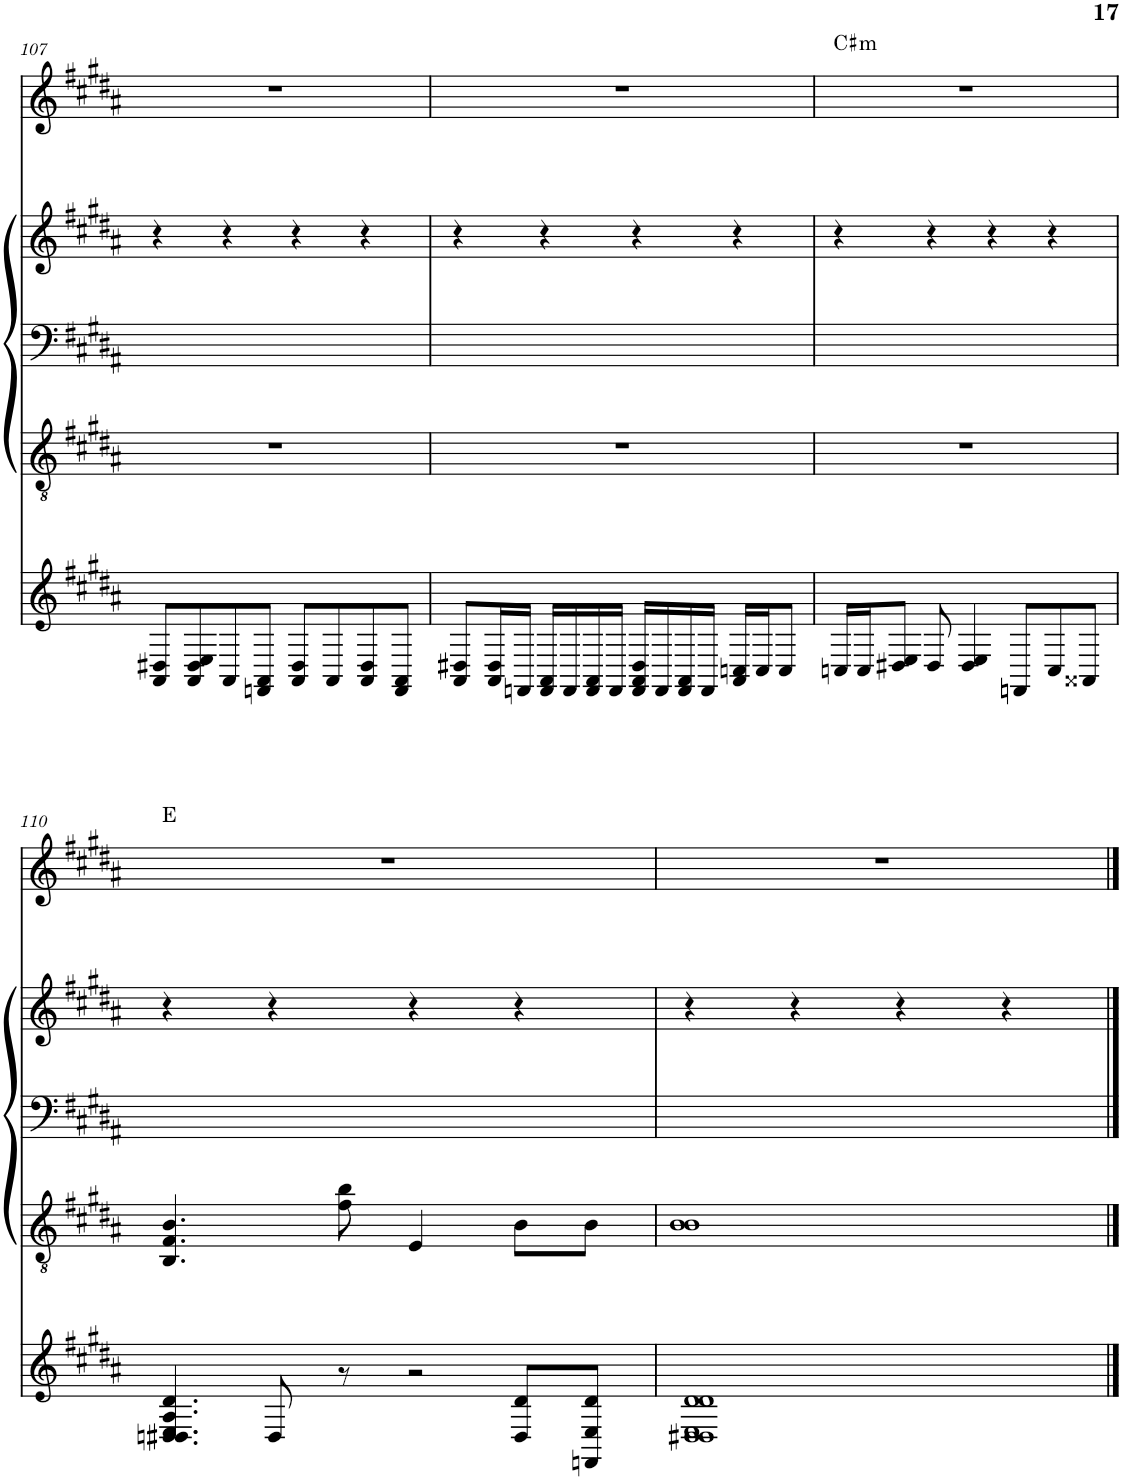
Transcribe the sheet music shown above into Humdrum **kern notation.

**kern	**kern	**kern	**kern	**kern	**harte
*part4	*part3	*part2	*part2	*part1	*part1
*staff5	*staff4	*staff3	*staff2	*staff1	*
*I"Piano	*I"Piano	*I"Piano	*	*I"Piano	*
*I'Pno	*I'Pno	*I'Pno	*	*I'Pno	*
!!LO:PB:g=z
*clefG2	*clefGv2	*clefF4	*clefG2	*clefG2	*
*k[f#c#g#d#a#]	*k[f#c#g#d#a#]	*k[f#c#g#d#a#]	*k[f#c#g#d#a#]	*k[f#c#g#d#a#]	*
*B:	*B:	*B:	*B:	*B:	*
*M4/4	*M4/4	*M4/4	*M4/4	*M4/4	*
=107	=107	=107	=107	=107	=107
8FF#/ 8BB#X/L	1r	1ryy	4r	1r	.
8FF#/ 8BB#/ 8C#/	.	.	.	.	.
8FF#/	.	.	4r	.	.
8DDn/ 8FF#/J	.	.	.	.	.
8FF#/ 8BB#/L	.	.	4r	.	.
8FF#/	.	.	.	.	.
8FF#/ 8BB#/	.	.	4r	.	.
8DD/ 8FF#/J	.	.	.	.	.
=108	=108	=108	=108	=108	=108
8FF#/ 8BB#X/L	1r	1ryy	4r	1r	.
16FF#/ 16BB#/L	.	.	.	.	.
16DDn/JJ	.	.	.	.	.
16DD/ 16FF#/LL	.	.	4r	.	.
16DD/	.	.	.	.	.
16DD/ 16FF#/	.	.	.	.	.
16DD/JJ	.	.	.	.	.
16DD/ 16FF#/ 16BB#/LL	.	.	4r	.	.
16DD/	.	.	.	.	.
16DD/ 16FF#/	.	.	.	.	.
16DD/JJ	.	.	.	.	.
16FF#/ 16AAn/LL	.	.	4r	.	.
16AA/J	.	.	.	.	.
8AA/J	.	.	.	.	.
=109	=109	=109	=109	=109	=109
!	!	!	!	!	!LO:H:kt=m
16AAn/LL	1r	1ryy	4r	1r	C#:min
16AA/J	.	.	.	.	.
8BB#X/ 8C#/J	.	.	.	.	.
8BB#/	.	.	4r	.	.
4BB#/ 4C#/	.	.	.	.	.
.	.	.	4r	.	.
8DDn/L	.	.	.	.	.
8AA/	.	.	4r	.	.
8FF##X/J	.	.	.	.	.
!!LO:LB:g=z
=110	=110	=110	=110	=110	=110
4.BBn/ 4.BB#X/ 4.C#/ 4.F#/ 4.B/	4.BB/ 4.F#/ 4.B/	1ryy	4r	1r	E:maj
.	.	.	4r	.	.
8BB#/	8f#\ 8b\	.	.	.	.
8r	4E/	.	4r	.	.
2r	.	.	.	.	.
.	8B\L	.	4r	.	.
.	8B\J	.	.	.	.
.	4.ryy	4.ryy	4.ryy	4.ryy	.
8BB#/ 8B/L	.	.	.	.	.
8DDn/ 8C#/ 8B/J	.	.	.	.	.
=111	=111	=111	=111	=111	=111
1BB#X 1BB# 1C# 1B 1B	1B 1B	1ryy	4r	1r	.
.	.	.	4r	.	.
.	.	.	4r	.	.
.	.	.	4r	.	.
==	==	==	==	==	==
*-	*-	*-	*-	*-	*-
